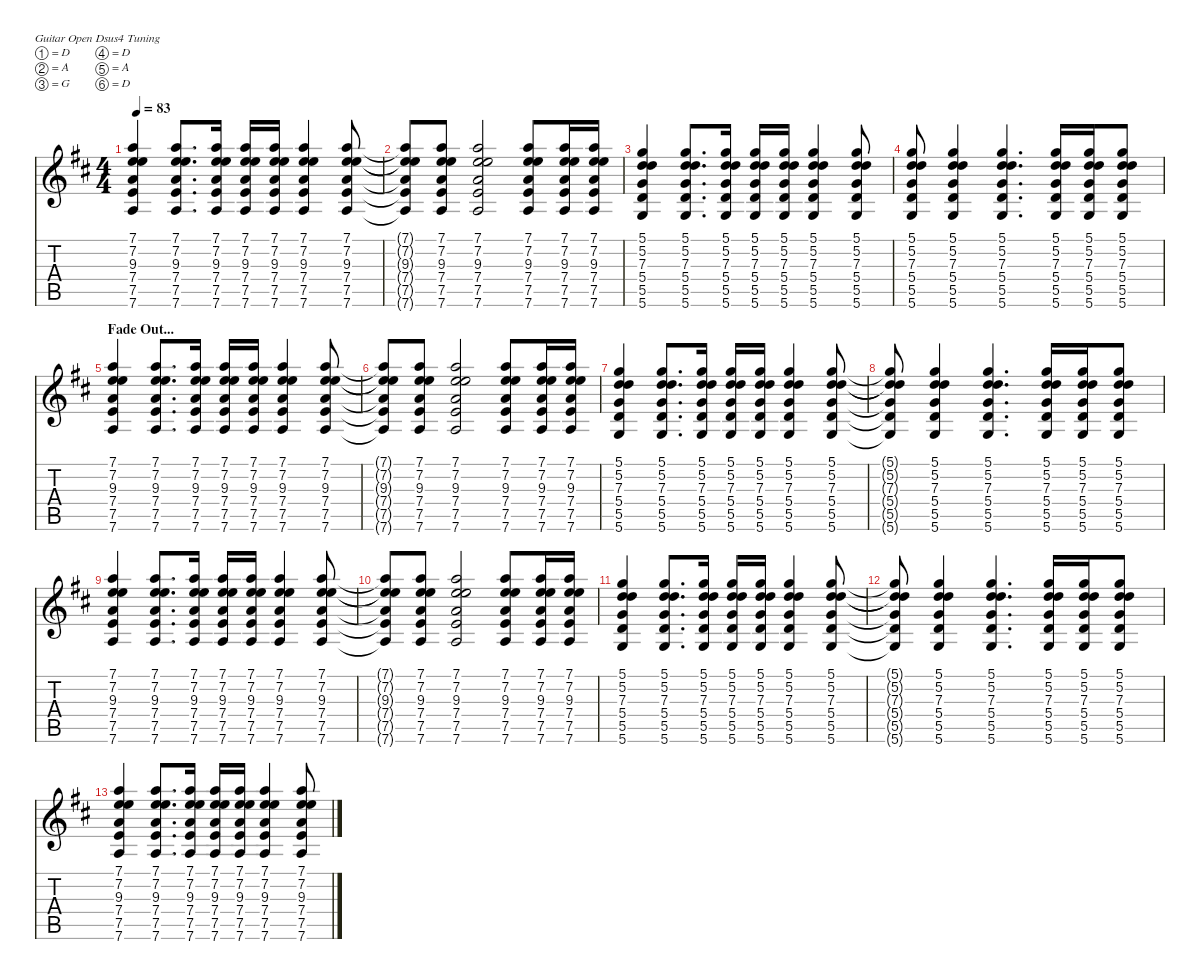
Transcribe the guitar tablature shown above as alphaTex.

\defaultSystemsLayout 4
\hideDynamics
\bracketExtendMode nobrackets
\singleTrackTrackNamePolicy hidden
\multiTrackTrackNamePolicy hidden
\otherSystemsTrackNameOrientation horizontal
\track ("Guitar2" "E-Gt") {defaultSystemsLayout 8 instrument distortionguitar}
\staff {score tabs}
\tuning (D4 A3 G3 D3 A2 D2)
\ts (4 4)
\tempo 83
\clef g2
\ks d
(7.1{acc forcenatural} 7.2{acc forcenatural} 9.3{acc forcenatural} 7.4{acc forcenatural} 7.5{acc forcenatural} 7.6{acc forcenatural}).4{dy f} (7.1{acc forcenatural} 7.2{acc forcenatural} 9.3{acc forcenatural} 7.4{acc forcenatural} 7.5{acc forcenatural} 7.6{acc forcenatural}).8{d} (7.1{acc forcenatural} 7.2{acc forcenatural} 9.3{acc forcenatural} 7.4{acc forcenatural} 7.5{acc forcenatural} 7.6{acc forcenatural}).16 (7.1{acc forcenatural} 7.2{acc forcenatural} 9.3{acc forcenatural} 7.4{acc forcenatural} 7.5{acc forcenatural} 7.6{acc forcenatural}).16 (7.1{acc forcenatural} 7.2{acc forcenatural} 9.3{acc forcenatural} 7.4{acc forcenatural} 7.5{acc forcenatural} 7.6{acc forcenatural}).16 (7.1{acc forcenatural} 7.2{acc forcenatural} 9.3{acc forcenatural} 7.4{acc forcenatural} 7.5{acc forcenatural} 7.6{acc forcenatural}).4 (7.1{acc forcenatural} 7.2{acc forcenatural} 9.3{acc forcenatural} 7.4{acc forcenatural} 7.5{acc forcenatural} 7.6{acc forcenatural}).8 |
(7.1{t acc forcenatural} 7.2{t acc forcenatural} 9.3{t acc forcenatural} 7.4{t acc forcenatural} 7.5{t acc forcenatural} 7.6{t acc forcenatural}).8 (7.1{acc forcenatural} 7.2{acc forcenatural} 9.3{acc forcenatural} 7.4{acc forcenatural} 7.5{acc forcenatural} 7.6{acc forcenatural}).8 (7.1{acc forcenatural} 7.2{acc forcenatural} 9.3{acc forcenatural} 7.4{acc forcenatural} 7.5{acc forcenatural} 7.6{acc forcenatural}).2 (7.1{acc forcenatural} 7.2{acc forcenatural} 9.3{acc forcenatural} 7.4{acc forcenatural} 7.5{acc forcenatural} 7.6{acc forcenatural}).8 (7.1{acc forcenatural} 7.2{acc forcenatural} 9.3{acc forcenatural} 7.4{acc forcenatural} 7.5{acc forcenatural} 7.6{acc forcenatural}).16 (7.1{acc forcenatural} 7.2{acc forcenatural} 9.3{acc forcenatural} 7.4{acc forcenatural} 7.5{acc forcenatural} 7.6{acc forcenatural}).16 |
(5.1{acc forcenatural} 5.2{acc forcenatural} 7.3{acc forcenatural} 5.4{acc forcenatural} 5.5{acc forcenatural} 5.6{acc forcenatural}).4 (5.1{acc forcenatural} 5.2{acc forcenatural} 7.3{acc forcenatural} 5.4{acc forcenatural} 5.5{acc forcenatural} 5.6{acc forcenatural}).8{d} (5.1{acc forcenatural} 5.2{acc forcenatural} 7.3{acc forcenatural} 5.4{acc forcenatural} 5.5{acc forcenatural} 5.6{acc forcenatural}).16 (5.1{acc forcenatural} 5.2{acc forcenatural} 7.3{acc forcenatural} 5.4{acc forcenatural} 5.5{acc forcenatural} 5.6{acc forcenatural}).16 (5.1{acc forcenatural} 5.2{acc forcenatural} 7.3{acc forcenatural} 5.4{acc forcenatural} 5.5{acc forcenatural} 5.6{acc forcenatural}).16 (5.1{acc forcenatural} 5.2{acc forcenatural} 7.3{acc forcenatural} 5.4{acc forcenatural} 5.5{acc forcenatural} 5.6{acc forcenatural}).4 (5.1{acc forcenatural} 5.2{acc forcenatural} 7.3{acc forcenatural} 5.4{acc forcenatural} 5.5{acc forcenatural} 5.6{acc forcenatural}).8 |
(5.1{acc forcenatural} 5.2{acc forcenatural} 7.3{acc forcenatural} 5.4{acc forcenatural} 5.5{acc forcenatural} 5.6{acc forcenatural}).8 (5.1{acc forcenatural} 5.2{acc forcenatural} 7.3{acc forcenatural} 5.4{acc forcenatural} 5.5{acc forcenatural} 5.6{acc forcenatural}).4 (5.1{acc forcenatural} 5.2{acc forcenatural} 7.3{acc forcenatural} 5.4{acc forcenatural} 5.5{acc forcenatural} 5.6{acc forcenatural}).4{d} (5.1{acc forcenatural} 5.2{acc forcenatural} 7.3{acc forcenatural} 5.4{acc forcenatural} 5.5{acc forcenatural} 5.6{acc forcenatural}).16 (5.1{acc forcenatural} 5.2{acc forcenatural} 7.3{acc forcenatural} 5.4{acc forcenatural} 5.5{acc forcenatural} 5.6{acc forcenatural}).16 (5.1{acc forcenatural} 5.2{acc forcenatural} 7.3{acc forcenatural} 5.4{acc forcenatural} 5.5{acc forcenatural} 5.6{acc forcenatural}).8 |
\section ("" "Fade Out...")
(7.1{acc forcenatural} 7.2{acc forcenatural} 9.3{acc forcenatural} 7.4{acc forcenatural} 7.5{acc forcenatural} 7.6{acc forcenatural}).4 (7.1{acc forcenatural} 7.2{acc forcenatural} 9.3{acc forcenatural} 7.4{acc forcenatural} 7.5{acc forcenatural} 7.6{acc forcenatural}).8{d} (7.1{acc forcenatural} 7.2{acc forcenatural} 9.3{acc forcenatural} 7.4{acc forcenatural} 7.5{acc forcenatural} 7.6{acc forcenatural}).16 (7.1{acc forcenatural} 7.2{acc forcenatural} 9.3{acc forcenatural} 7.4{acc forcenatural} 7.5{acc forcenatural} 7.6{acc forcenatural}).16 (7.1{acc forcenatural} 7.2{acc forcenatural} 9.3{acc forcenatural} 7.4{acc forcenatural} 7.5{acc forcenatural} 7.6{acc forcenatural}).16 (7.1{acc forcenatural} 7.2{acc forcenatural} 9.3{acc forcenatural} 7.4{acc forcenatural} 7.5{acc forcenatural} 7.6{acc forcenatural}).4 (7.1{acc forcenatural} 7.2{acc forcenatural} 9.3{acc forcenatural} 7.4{acc forcenatural} 7.5{acc forcenatural} 7.6{acc forcenatural}).8 |
(7.1{t acc forcenatural} 7.2{t acc forcenatural} 9.3{t acc forcenatural} 7.4{t acc forcenatural} 7.5{t acc forcenatural} 7.6{t acc forcenatural}).8 (7.1{acc forcenatural} 7.2{acc forcenatural} 9.3{acc forcenatural} 7.4{acc forcenatural} 7.5{acc forcenatural} 7.6{acc forcenatural}).8 (7.1{acc forcenatural} 7.2{acc forcenatural} 9.3{acc forcenatural} 7.4{acc forcenatural} 7.5{acc forcenatural} 7.6{acc forcenatural}).2 (7.1{acc forcenatural} 7.2{acc forcenatural} 9.3{acc forcenatural} 7.4{acc forcenatural} 7.5{acc forcenatural} 7.6{acc forcenatural}).8 (7.1{acc forcenatural} 7.2{acc forcenatural} 9.3{acc forcenatural} 7.4{acc forcenatural} 7.5{acc forcenatural} 7.6{acc forcenatural}).16 (7.1{acc forcenatural} 7.2{acc forcenatural} 9.3{acc forcenatural} 7.4{acc forcenatural} 7.5{acc forcenatural} 7.6{acc forcenatural}).16 |
(5.1{acc forcenatural} 5.2{acc forcenatural} 7.3{acc forcenatural} 5.4{acc forcenatural} 5.5{acc forcenatural} 5.6{acc forcenatural}).4 (5.1{acc forcenatural} 5.2{acc forcenatural} 7.3{acc forcenatural} 5.4{acc forcenatural} 5.5{acc forcenatural} 5.6{acc forcenatural}).8{d} (5.1{acc forcenatural} 5.2{acc forcenatural} 7.3{acc forcenatural} 5.4{acc forcenatural} 5.5{acc forcenatural} 5.6{acc forcenatural}).16 (5.1{acc forcenatural} 5.2{acc forcenatural} 7.3{acc forcenatural} 5.4{acc forcenatural} 5.5{acc forcenatural} 5.6{acc forcenatural}).16 (5.1{acc forcenatural} 5.2{acc forcenatural} 7.3{acc forcenatural} 5.4{acc forcenatural} 5.5{acc forcenatural} 5.6{acc forcenatural}).16 (5.1{acc forcenatural} 5.2{acc forcenatural} 7.3{acc forcenatural} 5.4{acc forcenatural} 5.5{acc forcenatural} 5.6{acc forcenatural}).4 (5.1{acc forcenatural} 5.2{acc forcenatural} 7.3{acc forcenatural} 5.4{acc forcenatural} 5.5{acc forcenatural} 5.6{acc forcenatural}).8 |
(5.1{t acc forcenatural} 5.2{t acc forcenatural} 7.3{t acc forcenatural} 5.4{t acc forcenatural} 5.5{t acc forcenatural} 5.6{t acc forcenatural}).8 (5.1{acc forcenatural} 5.2{acc forcenatural} 7.3{acc forcenatural} 5.4{acc forcenatural} 5.5{acc forcenatural} 5.6{acc forcenatural}).4 (5.1{acc forcenatural} 5.2{acc forcenatural} 7.3{acc forcenatural} 5.4{acc forcenatural} 5.5{acc forcenatural} 5.6{acc forcenatural}).4{d} (5.1{acc forcenatural} 5.2{acc forcenatural} 7.3{acc forcenatural} 5.4{acc forcenatural} 5.5{acc forcenatural} 5.6{acc forcenatural}).16 (5.1{acc forcenatural} 5.2{acc forcenatural} 7.3{acc forcenatural} 5.4{acc forcenatural} 5.5{acc forcenatural} 5.6{acc forcenatural}).16 (5.1{acc forcenatural} 5.2{acc forcenatural} 7.3{acc forcenatural} 5.4{acc forcenatural} 5.5{acc forcenatural} 5.6{acc forcenatural}).8 |
(7.1{acc forcenatural} 7.2{acc forcenatural} 9.3{acc forcenatural} 7.4{acc forcenatural} 7.5{acc forcenatural} 7.6{acc forcenatural}).4 (7.1{acc forcenatural} 7.2{acc forcenatural} 9.3{acc forcenatural} 7.4{acc forcenatural} 7.5{acc forcenatural} 7.6{acc forcenatural}).8{d} (7.1{acc forcenatural} 7.2{acc forcenatural} 9.3{acc forcenatural} 7.4{acc forcenatural} 7.5{acc forcenatural} 7.6{acc forcenatural}).16 (7.1{acc forcenatural} 7.2{acc forcenatural} 9.3{acc forcenatural} 7.4{acc forcenatural} 7.5{acc forcenatural} 7.6{acc forcenatural}).16 (7.1{acc forcenatural} 7.2{acc forcenatural} 9.3{acc forcenatural} 7.4{acc forcenatural} 7.5{acc forcenatural} 7.6{acc forcenatural}).16 (7.1{acc forcenatural} 7.2{acc forcenatural} 9.3{acc forcenatural} 7.4{acc forcenatural} 7.5{acc forcenatural} 7.6{acc forcenatural}).4 (7.1{acc forcenatural} 7.2{acc forcenatural} 9.3{acc forcenatural} 7.4{acc forcenatural} 7.5{acc forcenatural} 7.6{acc forcenatural}).8 |
(7.1{t acc forcenatural} 7.2{t acc forcenatural} 9.3{t acc forcenatural} 7.4{t acc forcenatural} 7.5{t acc forcenatural} 7.6{t acc forcenatural}).8 (7.1{acc forcenatural} 7.2{acc forcenatural} 9.3{acc forcenatural} 7.4{acc forcenatural} 7.5{acc forcenatural} 7.6{acc forcenatural}).8 (7.1{acc forcenatural} 7.2{acc forcenatural} 9.3{acc forcenatural} 7.4{acc forcenatural} 7.5{acc forcenatural} 7.6{acc forcenatural}).2 (7.1{acc forcenatural} 7.2{acc forcenatural} 9.3{acc forcenatural} 7.4{acc forcenatural} 7.5{acc forcenatural} 7.6{acc forcenatural}).8 (7.1{acc forcenatural} 7.2{acc forcenatural} 9.3{acc forcenatural} 7.4{acc forcenatural} 7.5{acc forcenatural} 7.6{acc forcenatural}).16 (7.1{acc forcenatural} 7.2{acc forcenatural} 9.3{acc forcenatural} 7.4{acc forcenatural} 7.5{acc forcenatural} 7.6{acc forcenatural}).16 |
(5.1{acc forcenatural} 5.2{acc forcenatural} 7.3{acc forcenatural} 5.4{acc forcenatural} 5.5{acc forcenatural} 5.6{acc forcenatural}).4 (5.1{acc forcenatural} 5.2{acc forcenatural} 7.3{acc forcenatural} 5.4{acc forcenatural} 5.5{acc forcenatural} 5.6{acc forcenatural}).8{d} (5.1{acc forcenatural} 5.2{acc forcenatural} 7.3{acc forcenatural} 5.4{acc forcenatural} 5.5{acc forcenatural} 5.6{acc forcenatural}).16 (5.1{acc forcenatural} 5.2{acc forcenatural} 7.3{acc forcenatural} 5.4{acc forcenatural} 5.5{acc forcenatural} 5.6{acc forcenatural}).16 (5.1{acc forcenatural} 5.2{acc forcenatural} 7.3{acc forcenatural} 5.4{acc forcenatural} 5.5{acc forcenatural} 5.6{acc forcenatural}).16 (5.1{acc forcenatural} 5.2{acc forcenatural} 7.3{acc forcenatural} 5.4{acc forcenatural} 5.5{acc forcenatural} 5.6{acc forcenatural}).4 (5.1{acc forcenatural} 5.2{acc forcenatural} 7.3{acc forcenatural} 5.4{acc forcenatural} 5.5{acc forcenatural} 5.6{acc forcenatural}).8 |
(5.1{t acc forcenatural} 5.2{t acc forcenatural} 7.3{t acc forcenatural} 5.4{t acc forcenatural} 5.5{t acc forcenatural} 5.6{t acc forcenatural}).8 (5.1{acc forcenatural} 5.2{acc forcenatural} 7.3{acc forcenatural} 5.4{acc forcenatural} 5.5{acc forcenatural} 5.6{acc forcenatural}).4 (5.1{acc forcenatural} 5.2{acc forcenatural} 7.3{acc forcenatural} 5.4{acc forcenatural} 5.5{acc forcenatural} 5.6{acc forcenatural}).4{d} (5.1{acc forcenatural} 5.2{acc forcenatural} 7.3{acc forcenatural} 5.4{acc forcenatural} 5.5{acc forcenatural} 5.6{acc forcenatural}).16 (5.1{acc forcenatural} 5.2{acc forcenatural} 7.3{acc forcenatural} 5.4{acc forcenatural} 5.5{acc forcenatural} 5.6{acc forcenatural}).16 (5.1{acc forcenatural} 5.2{acc forcenatural} 7.3{acc forcenatural} 5.4{acc forcenatural} 5.5{acc forcenatural} 5.6{acc forcenatural}).8 |
(7.1{acc forcenatural} 7.2{acc forcenatural} 9.3{acc forcenatural} 7.4{acc forcenatural} 7.5{acc forcenatural} 7.6{acc forcenatural}).4 (7.1{acc forcenatural} 7.2{acc forcenatural} 9.3{acc forcenatural} 7.4{acc forcenatural} 7.5{acc forcenatural} 7.6{acc forcenatural}).8{d} (7.1{acc forcenatural} 7.2{acc forcenatural} 9.3{acc forcenatural} 7.4{acc forcenatural} 7.5{acc forcenatural} 7.6{acc forcenatural}).16 (7.1{acc forcenatural} 7.2{acc forcenatural} 9.3{acc forcenatural} 7.4{acc forcenatural} 7.5{acc forcenatural} 7.6{acc forcenatural}).16 (7.1{acc forcenatural} 7.2{acc forcenatural} 9.3{acc forcenatural} 7.4{acc forcenatural} 7.5{acc forcenatural} 7.6{acc forcenatural}).16 (7.1{acc forcenatural} 7.2{acc forcenatural} 9.3{acc forcenatural} 7.4{acc forcenatural} 7.5{acc forcenatural} 7.6{acc forcenatural}).4 (7.1{acc forcenatural} 7.2{acc forcenatural} 9.3{acc forcenatural} 7.4{acc forcenatural} 7.5{acc forcenatural} 7.6{acc forcenatural}).8
